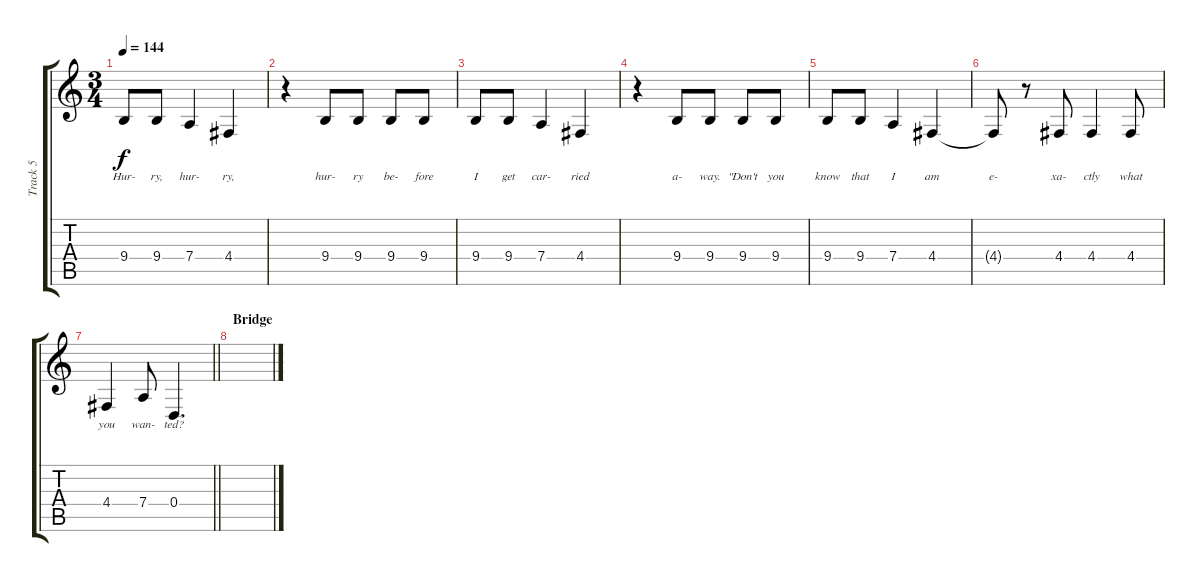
\track ("Track 5" "Track 5") {instrument clarinet}
\staff {score tabs}
\tuning (E4 B3 G3 D3 A2 D2) {hide}
\ts (3 4)
\tempo 144
\clef g2
\ks c
9.4.8{lyrics (0 "Hur-") lyrics (1 "") lyrics (2 "") lyrics (3 "") lyrics (4 "") dy f} 9.4.8{lyrics (0 "ry,") lyrics (1 "") lyrics (2 "") lyrics (3 "") lyrics (4 "")} 7.4.4{lyrics (0 "hur-") lyrics (1 "") lyrics (2 "") lyrics (3 "") lyrics (4 "")} 4.4.4{lyrics (0 "ry,") lyrics (1 "") lyrics (2 "") lyrics (3 "") lyrics (4 "")} |
r.4 9.4.8{lyrics (0 "hur-") lyrics (1 "") lyrics (2 "") lyrics (3 "") lyrics (4 "")} 9.4.8{lyrics (0 "ry") lyrics (1 "") lyrics (2 "") lyrics (3 "") lyrics (4 "")} 9.4.8{lyrics (0 "be-") lyrics (1 "") lyrics (2 "") lyrics (3 "") lyrics (4 "")} 9.4.8{lyrics (0 "fore") lyrics (1 "") lyrics (2 "") lyrics (3 "") lyrics (4 "")} |
9.4.8{lyrics (0 "I") lyrics (1 "") lyrics (2 "") lyrics (3 "") lyrics (4 "")} 9.4.8{lyrics (0 "get") lyrics (1 "") lyrics (2 "") lyrics (3 "") lyrics (4 "")} 7.4.4{lyrics (0 "car-") lyrics (1 "") lyrics (2 "") lyrics (3 "") lyrics (4 "")} 4.4.4{lyrics (0 "ried") lyrics (1 "") lyrics (2 "") lyrics (3 "") lyrics (4 "")} |
r.4 9.4.8{lyrics (0 "a-") lyrics (1 "") lyrics (2 "") lyrics (3 "") lyrics (4 "")} 9.4.8{lyrics (0 "way.") lyrics (1 "") lyrics (2 "") lyrics (3 "") lyrics (4 "")} 9.4.8{lyrics (0 "\"Don't") lyrics (1 "") lyrics (2 "") lyrics (3 "") lyrics (4 "")} 9.4.8{lyrics (0 "you") lyrics (1 "") lyrics (2 "") lyrics (3 "") lyrics (4 "")} |
9.4.8{lyrics (0 "know") lyrics (1 "") lyrics (2 "") lyrics (3 "") lyrics (4 "")} 9.4.8{lyrics (0 "that") lyrics (1 "") lyrics (2 "") lyrics (3 "") lyrics (4 "")} 7.4.4{lyrics (0 "I") lyrics (1 "") lyrics (2 "") lyrics (3 "") lyrics (4 "")} 4.4.4{lyrics (0 "am") lyrics (1 "") lyrics (2 "") lyrics (3 "") lyrics (4 "")} |
4.4{t}.8{lyrics (0 "e-") lyrics (1 "") lyrics (2 "") lyrics (3 "") lyrics (4 "")} r.8 4.4.8{lyrics (0 "xa-") lyrics (1 "") lyrics (2 "") lyrics (3 "") lyrics (4 "")} 4.4.4{lyrics (0 "ctly") lyrics (1 "") lyrics (2 "") lyrics (3 "") lyrics (4 "")} 4.4.8{lyrics (0 "what") lyrics (1 "") lyrics (2 "") lyrics (3 "") lyrics (4 "")} |
\barLineRight lightlight
4.4.4{lyrics (0 "you") lyrics (1 "") lyrics (2 "") lyrics (3 "") lyrics (4 "")} 7.4.8{lyrics (0 "wan-") lyrics (1 "") lyrics (2 "") lyrics (3 "") lyrics (4 "")} 0.4.4{d lyrics (0 "ted?") lyrics (1 "") lyrics (2 "") lyrics (3 "") lyrics (4 "")} |
\section ("" "Bridge")
